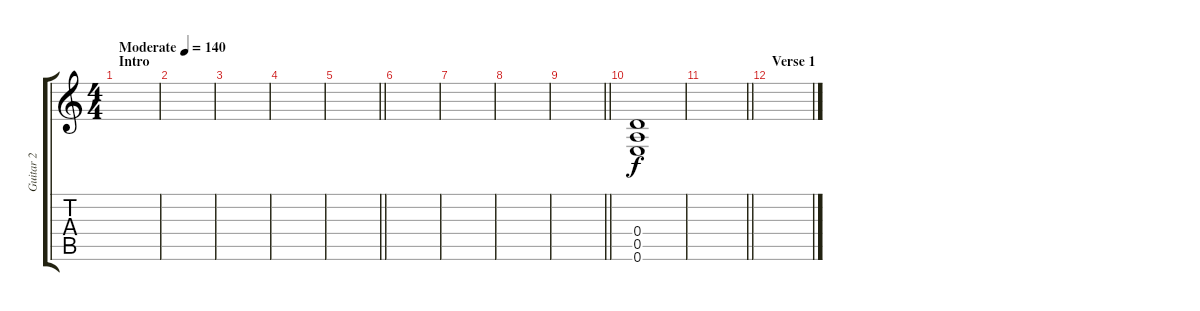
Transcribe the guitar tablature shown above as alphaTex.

\track ("Guitar 2" "Guitar 2") {instrument distortionguitar}
\staff {score tabs}
\tuning (E4 B3 G3 D3 A2 E2) {hide}
\ts (4 4)
\section ("" "Intro")
\tempo (140 "Moderate")
\clef g2
\ks c
|
|
|
|
\barLineRight lightlight
|
|
|
|
\barLineRight lightlight
|
(0.4 0.5 0.6).1 |
\barLineRight lightlight
|
\section ("" "Verse 1")
